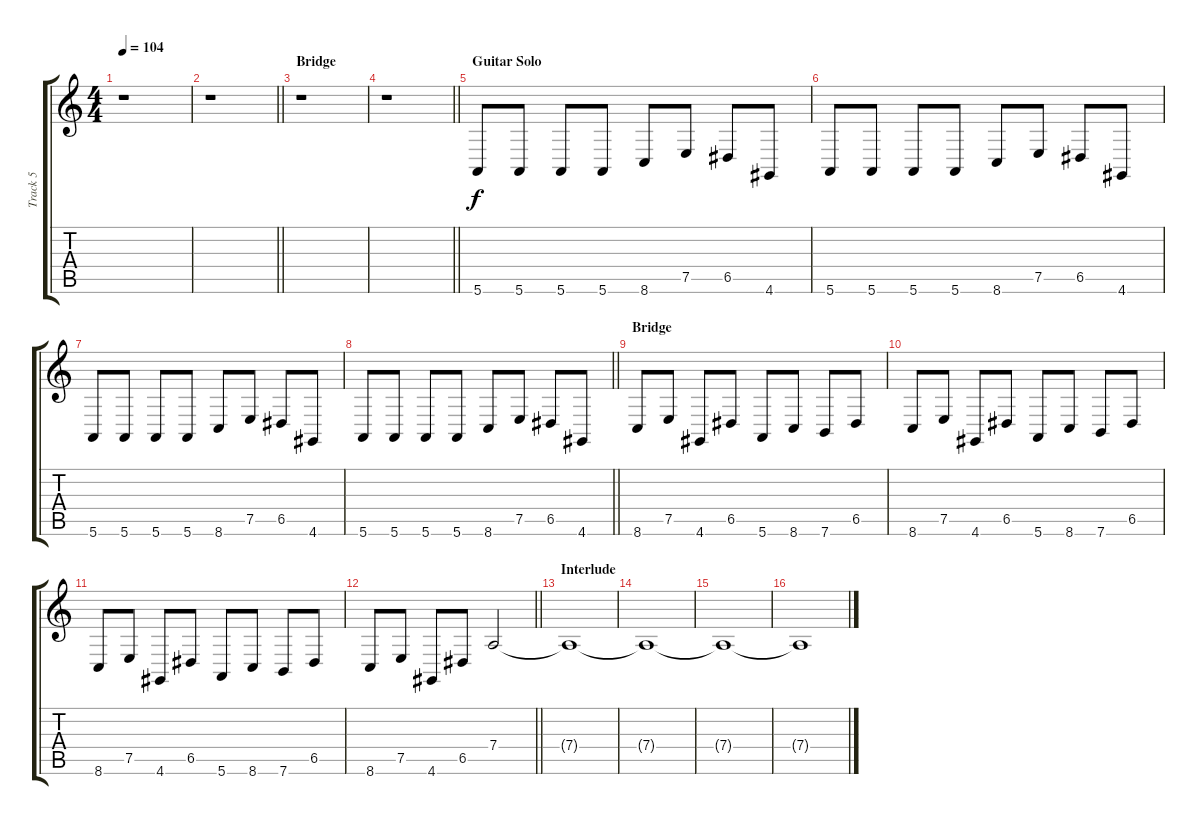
\track ("Track 5" "Track 5") {instrument drawbarorgan}
\staff {score tabs}
\tuning (E4 B3 G3 D3 A2 E2) {hide}
\ts (4 4)
\tempo 104
\clef g2
\ks c
r.1{dy f} |
\barLineRight lightlight
r.1 |
\section ("" "Bridge")
r.1 |
\barLineRight lightlight
r.1 |
\section ("" "Guitar Solo")
5.6.8 5.6.8 5.6.8 5.6.8 8.6.8 7.5.8 6.5.8 4.6.8 |
5.6.8 5.6.8 5.6.8 5.6.8 8.6.8 7.5.8 6.5.8 4.6.8 |
5.6.8 5.6.8 5.6.8 5.6.8 8.6.8 7.5.8 6.5.8 4.6.8 |
\barLineRight lightlight
5.6.8 5.6.8 5.6.8 5.6.8 8.6.8 7.5.8 6.5.8 4.6.8 |
\section ("" "Bridge")
8.6.8 7.5.8 4.6.8 6.5.8 5.6.8 8.6.8 7.6.8 6.5.8 |
8.6.8 7.5.8 4.6.8 6.5.8 5.6.8 8.6.8 7.6.8 6.5.8 |
8.6.8 7.5.8 4.6.8 6.5.8 5.6.8 8.6.8 7.6.8 6.5.8 |
\barLineRight lightlight
8.6.8 7.5.8 4.6.8 6.5.8 7.4.2{volume 5} |
\section ("" "Interlude")
7.4{t}.1 |
7.4{t}.1 |
7.4{t}.1 |
7.4{t}.1
